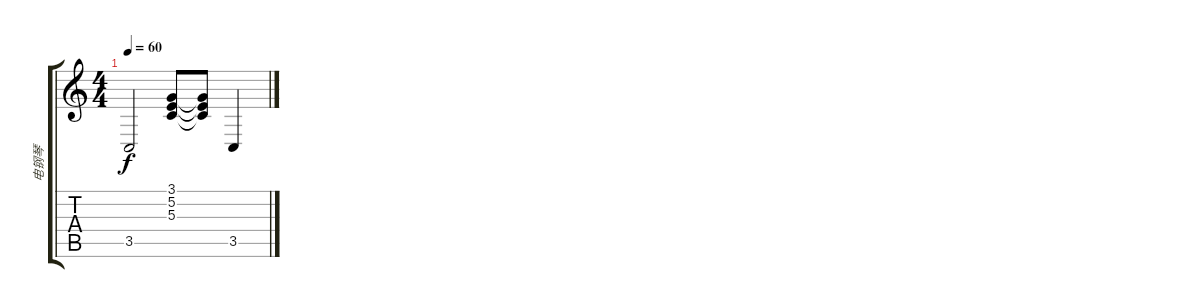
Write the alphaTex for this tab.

\track ("电钢琴" "电钢琴") {instrument fx5brightness}
\staff {score tabs}
\tuning (E4 B3 G3 D3 A2 E2) {hide}
\ts (4 4)
\tempo 60
\clef g2
\ks c
3.5.2{dy f} (3.1 5.2 5.3).8 (3.1{t} 5.2{t} 5.3{t}).8 3.5.4
